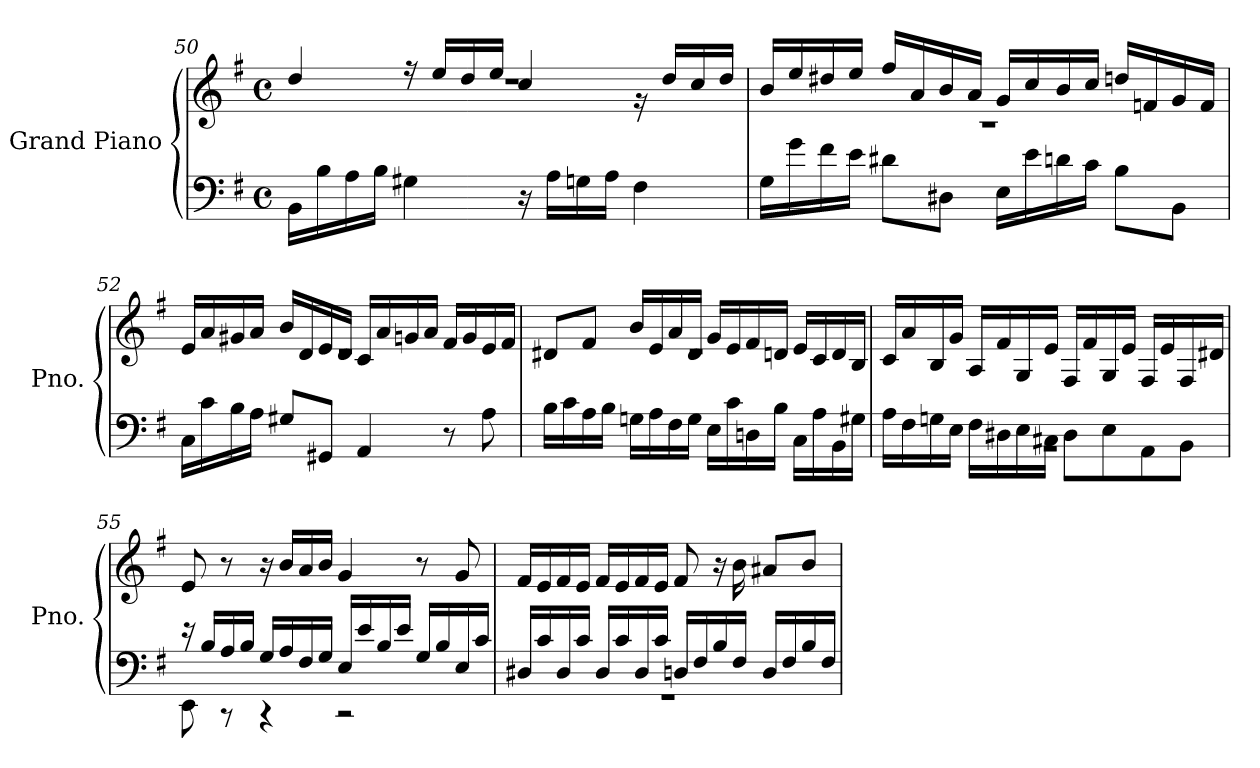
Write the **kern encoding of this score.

**kern	**kern
*part1	*part1
*staff2	*staff1
*I"Grand Piano	*
*I'Pno.	*
*clefF4	*clefG2
*k[f#]	*k[f#]
*M4/4	*M4/4
*met(c)	*met(c)
=50	=50
*	*^
16BB\LL	4dd/	1rdd
16B\	.	.
16A\	.	.
16B\JJ	.	.
4G#X\	16r	.
.	16ee/LL	.
.	16dd/	.
.	16ee/JJ	.
16r	4cc/	.
16A\LL	.	.
16Gn\	.	.
16A\JJ	.	.
4F#\	16rg	.
.	16dd/LL	.
.	16cc/	.
.	16dd/JJ	.
!!LO:LB:g=z	!!
=51	=51	=51
16G\LL	16b/LL	1r
16g\	16ee/	.
16f#\	16dd#X/	.
16e\JJ	16ee/JJ	.
8d#X\L	16ff#/LL	.
.	16a/	.
8D#X\J	16b/	.
.	16a/JJ	.
16E\LL	16g/LL	.
16e\	16cc/	.
16dn\	16b/	.
16c\JJ	16cc/JJ	.
8B\L	16ddn/LL	.
.	16fn/	.
8BB\J	16g/	.
.	16f/JJ	.
=52	=52	=52
16C\LL	16e/LL	1re
16c\	16a/	.
16B\	16g#X/	.
16A\JJ	16a/JJ	.
8G#X/L	16b/LL	.
.	16d/	.
8GG#X/J	16e/	.
.	16d/JJ	.
4AA/	16c/LL	.
.	16a/	.
.	16gn/	.
.	16a/JJ	.
8r	16f#/LL	.
.	16g/	.
8A\	16e/	.
.	16f#/JJ	.
=53	=53	=53
16B\LL	8d#X/L	1re
16c\	.	.
16A\	8f#/J	.
16B\JJ	.	.
16Gn\LL	16b/LL	.
16A\	16e/	.
16F#\	16a/	.
16G\JJ	16d#/JJ	.
16E\LL	16g/LL	.
16c\	16e/	.
16Dn\	16f#/	.
16B\JJ	16dn/JJ	.
16C\LL	16e/LL	.
16A\	16c/	.
16BB\	16d/	.
16G#X\JJ	16B/JJ	.
*	*v	*v
!!LO:LB:g=z
=54	=54
*^	*
1rBB	16A\LL	16c/LL
.	16F#\	16a/
.	16Gn\	16B/
.	16E\JJ	16g/JJ
.	16F#\LL	16A/LL
.	16D#X\	16f#/
.	16E\	16G/
.	16C#X\JJ	16e/JJ
.	8D#\L	16F#/LL
.	.	16f#/
.	8E\	16G/
.	.	16e/JJ
.	8AA\	16F#/LL
.	.	16e/
.	8BB\J	16F#/
.	.	16d#X/JJ
=55	=55	=55
16r	8EE\	8e/
16B/LL	.	.
16A/	8r	8r
16B/JJ	.	.
16G/LL	4r	16r
16A/	.	16b/LL
16F#/	.	16a/
16G/JJ	.	16b/JJ
16E/LL	2r	4g/
16e/	.	.
16B/	.	.
16e/JJ	.	.
16G/LL	.	8r
16B/	.	.
16E/	.	8g/
16c/JJ	.	.
=56	=56	=56
16D#X/LL	1r	16f#/LL
16c/	.	16e/
16D#/	.	16f#/
16c/JJ	.	16e/JJ
16D#/LL	.	16f#/LL
16c/	.	16e/
16D#/	.	16f#/
16c/JJ	.	16e/JJ
16Dn/LL	.	8f#/
16F#/	.	.
16B/	.	16r
16F#/JJ	.	16b\
16D/LL	.	8a#X/L
16F#/	.	.
16B/	.	8b/J
16F#/JJ	.	.
*v	*v	*
=	=
*-	*-
